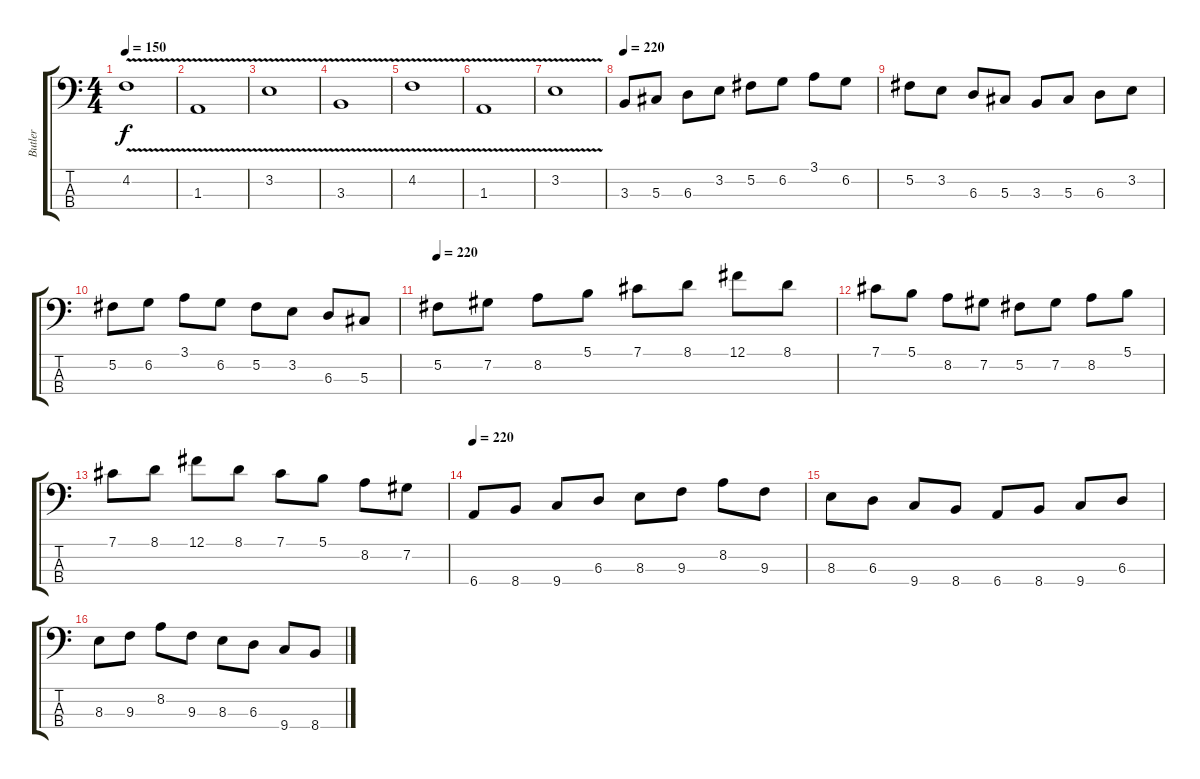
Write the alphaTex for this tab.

\track ("Butler" "Butler") {instrument acousticbass}
\staff {score tabs}
\tuning (Gb2 Db2 Ab1 Eb1) {hide}
\ts (4 4)
\tempo 150
\clef f4
\ks c
4.2{v}.1{dy f} |
1.3{v}.1 |
3.2{v}.1 |
3.3{v}.1 |
4.2{v}.1 |
1.3{v}.1 |
3.2{v}.1 |
\tempo 220
3.3.8 5.3.8 6.3.8 3.2.8 5.2.8 6.2.8 3.1.8 6.2.8 |
5.2.8 3.2.8 6.3.8 5.3.8 3.3.8 5.3.8 6.3.8 3.2.8 |
5.2.8 6.2.8 3.1.8 6.2.8 5.2.8 3.2.8 6.3.8 5.3.8 |
\tempo 220
5.2.8 7.2.8 8.2.8 5.1.8 7.1.8 8.1.8 12.1.8 8.1.8 |
7.1.8 5.1.8 8.2.8 7.2.8 5.2.8 7.2.8 8.2.8 5.1.8 |
7.1.8 8.1.8 12.1.8 8.1.8 7.1.8 5.1.8 8.2.8 7.2.8 |
\tempo 220
6.4.8 8.4.8 9.4.8 6.3.8 8.3.8 9.3.8 8.2.8 9.3.8 |
8.3.8 6.3.8 9.4.8 8.4.8 6.4.8 8.4.8 9.4.8 6.3.8 |
8.3.8 9.3.8 8.2.8 9.3.8 8.3.8 6.3.8 9.4.8 8.4.8
